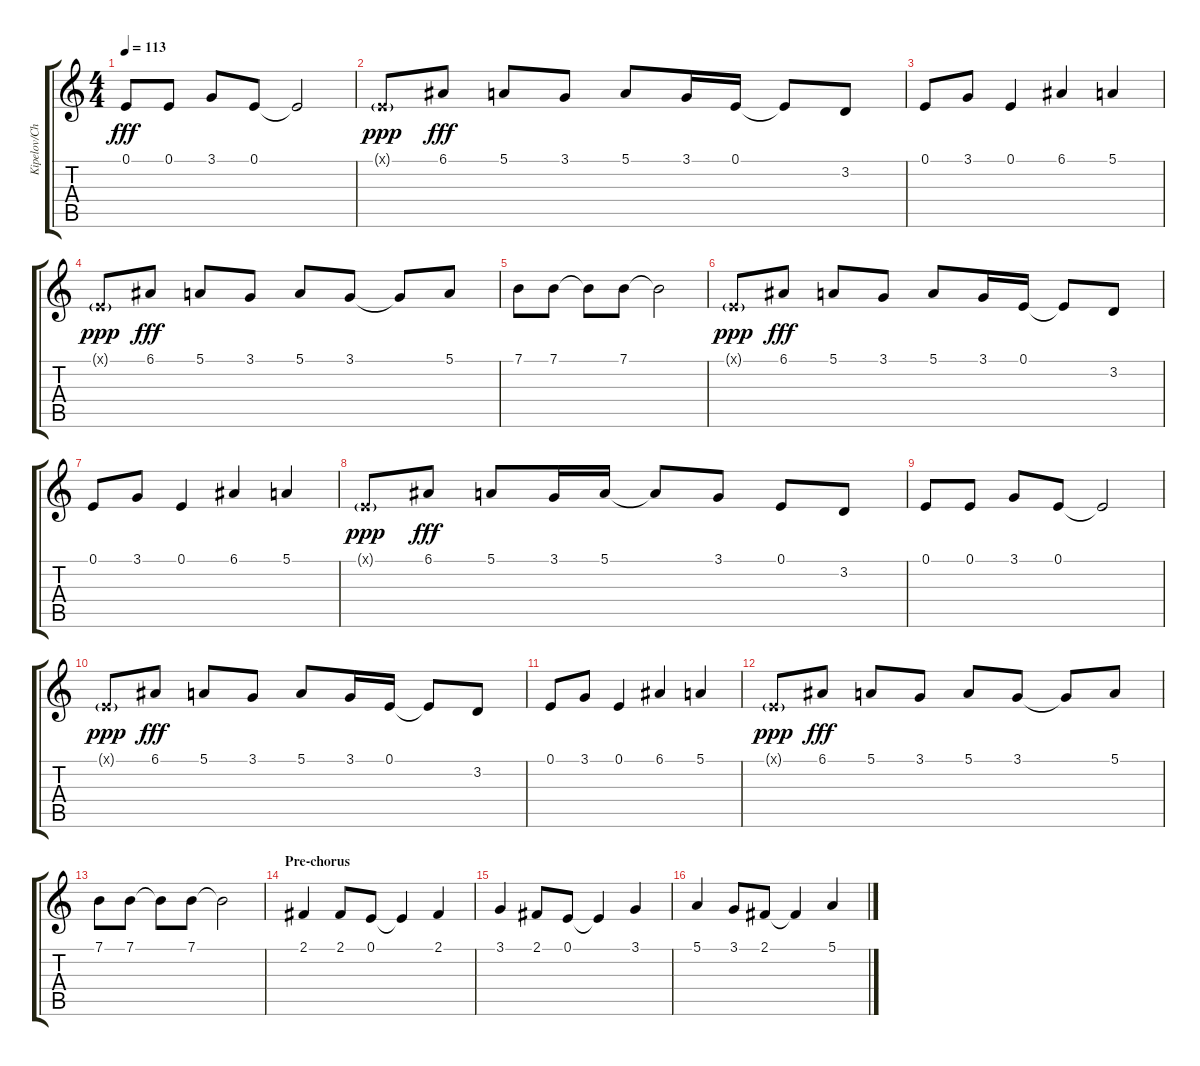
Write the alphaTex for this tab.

\track ("Kipelov/Choir/Flute" "Kipelov/Ch") {instrument tenorsax}
\staff {score tabs}
\tuning (E4 B3 G3 D3 A2 E2) {hide}
\ts (4 4)
\tempo 113
\clef g2
\ks c
0.1.8{dy fff} 0.1.8 3.1.8 0.1.8 0.1{t}.2 |
0.1{g x}.8{dy ppp} 6.1.8{dy fff} 5.1.8 3.1.8 5.1.8 3.1.16 0.1.16 0.1{t}.8 3.2.8 |
0.1.8 3.1.8 0.1.4 6.1.4 5.1.4 |
0.1{g x}.8{dy ppp} 6.1.8{dy fff} 5.1.8 3.1.8 5.1.8 3.1.8 3.1{t}.8 5.1.8 |
7.1.8 7.1.8 7.1{t}.8 7.1.8 7.1{t}.2 |
0.1{g x}.8{dy ppp} 6.1.8{dy fff} 5.1.8 3.1.8 5.1.8 3.1.16 0.1.16 0.1{t}.8 3.2.8 |
0.1.8 3.1.8 0.1.4 6.1.4 5.1.4 |
0.1{g x}.8{dy ppp} 6.1.8{dy fff} 5.1.8 3.1.16 5.1.16 5.1{t}.8 3.1.8 0.1.8 3.2.8 |
0.1.8 0.1.8 3.1.8 0.1.8 0.1{t}.2 |
0.1{g x}.8{dy ppp} 6.1.8{dy fff} 5.1.8 3.1.8 5.1.8 3.1.16 0.1.16 0.1{t}.8 3.2.8 |
0.1.8 3.1.8 0.1.4 6.1.4 5.1.4 |
0.1{g x}.8{dy ppp} 6.1.8{dy fff} 5.1.8 3.1.8 5.1.8 3.1.8 3.1{t}.8 5.1.8 |
7.1.8 7.1.8 7.1{t}.8 7.1.8 7.1{t}.2 |
\section ("" "Pre-chorus")
2.1.4 2.1.8 0.1.8 0.1{t}.4 2.1.4 |
3.1.4 2.1.8 0.1.8 0.1{t}.4 3.1.4 |
5.1.4 3.1.8 2.1.8 2.1{t}.4 5.1.4
